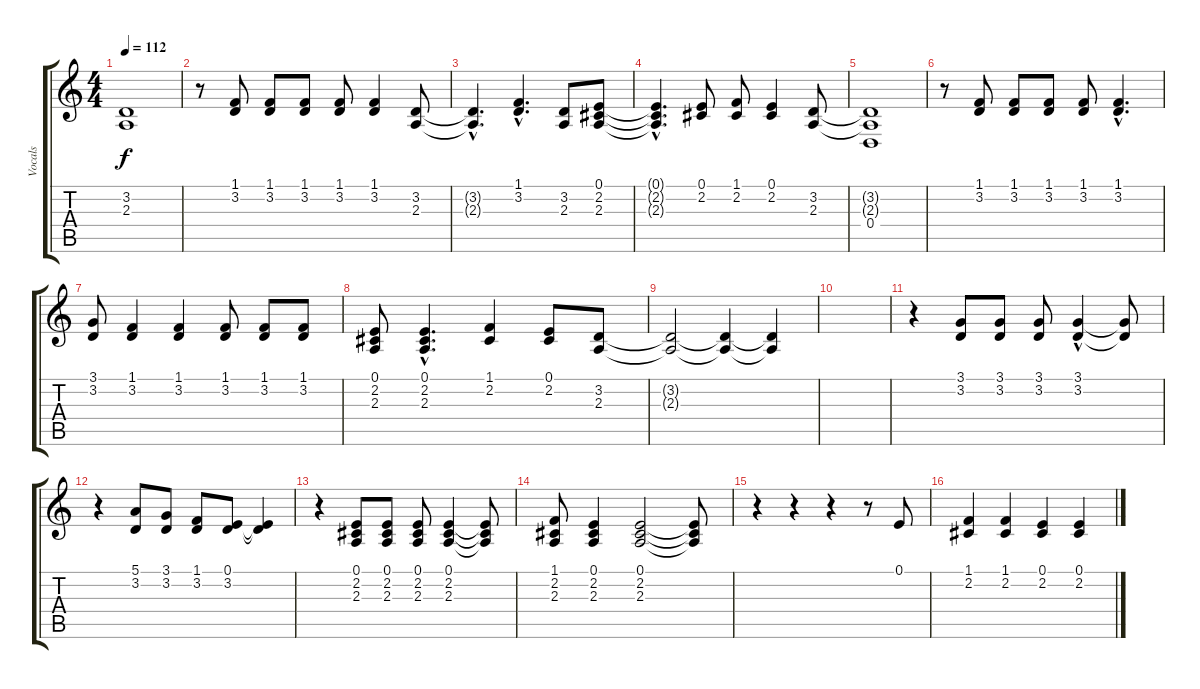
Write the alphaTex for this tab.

\track ("Vocals" "Vocals") {instrument brightacousticpiano}
\staff {score tabs}
\tuning (E4 B3 G3 D3 A2 E2) {hide}
\ts (4 4)
\tempo 112
\clef g2
\ks c
(3.2{t} 2.3{t}).1{dy f} |
r.8 (1.1 3.2).8 (1.1 3.2).8 (1.1 3.2).8 (1.1 3.2).8 (1.1 3.2).4 (3.2 2.3).8 |
(3.2{hac t} 2.3{hac t}).4{d} (1.1{hac} 3.2{hac}).4{d} (3.2 2.3).8 (0.1 2.2 2.3).8 |
(0.1{hac t} 2.2{hac t} 2.3{hac t}).4{d} (0.1 2.2).8 (1.1 2.2).8 (0.1 2.2).4 (3.2 2.3).8 |
(3.2{t} 2.3{t} 0.4).1 |
r.8 (1.1 3.2).8 (1.1 3.2).8 (1.1 3.2).8 (1.1 3.2).8 (1.1{hac} 3.2{hac}).4{d} |
(3.1 3.2).8 (1.1 3.2).4 (1.1 3.2).4 (1.1 3.2).8 (1.1 3.2).8 (1.1 3.2).8 |
(0.1 2.2 2.3).8 (0.1{hac} 2.2{hac} 2.3{hac}).4{d} (1.1 2.2).4 (0.1 2.2).8 (3.2 2.3).8 |
(3.2{t} 2.3{t}).2 (3.2{t} 2.3{t}).4 (3.2{t} 2.3{t}).4 |
|
r.4 (3.1 3.2).8 (3.1 3.2).8 (3.1 3.2).8 (3.1 3.2{hac}).4 (3.1{t} 3.2{t}).8 |
r.4 (5.1 3.2).8 (3.1 3.2).8 (1.1 3.2).8 (0.1 3.2).8 (0.1{t} 3.2{t}).4 |
r.4 (0.1 2.2 2.3).8 (0.1 2.2 2.3).8 (0.1 2.2 2.3).8 (0.1 2.2 2.3).4 (0.1{t} 2.2{t} 2.3{t}).8 |
(1.1 2.2 2.3).8 (0.1 2.2 2.3).4 (0.1 2.2 2.3).2 (0.1{t} 2.2{t} 2.3{t}).8 |
r.4 r.4 r.4 r.8 0.1.8 |
(1.1 2.2).4 (1.1 2.2).4 (0.1 2.2).4 (0.1 2.2{h}).4
